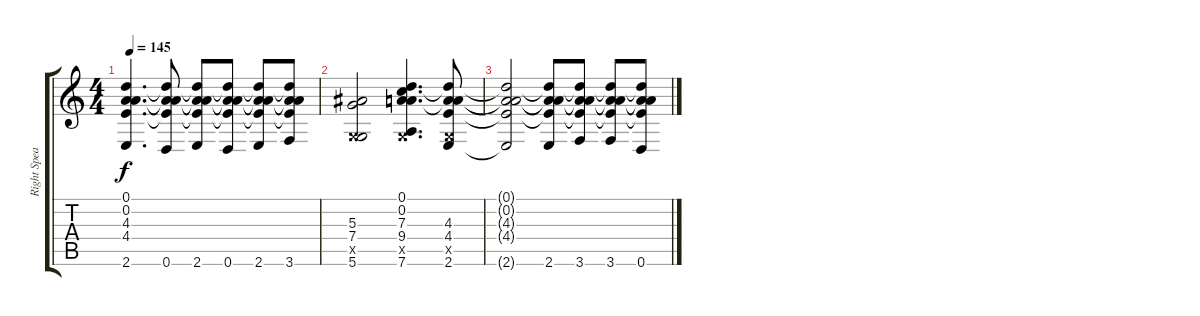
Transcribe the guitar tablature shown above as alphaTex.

\track ("Right Speaker 1" "Right Spea") {instrument distortionguitar}
\staff {score tabs}
\tuning (D4 A3 F3 C3 G2 D2) {hide}
\ts (4 4)
\tempo 145
\clef g2
\ks c
(0.1{t} 0.2{t} 4.3{t} 4.4{t} 2.6{t}).4{d dy f} (0.1{t} 0.2{t} 4.3{t} 4.4{t} 0.6).8 (0.1{t} 0.2{t} 4.3{t} 4.4{t} 2.6).8 (0.1{t} 0.2{t} 4.3{t} 4.4{t} 0.6).8 (0.1{t} 0.2{t} 4.3{t} 4.4{t} 2.6).8 (0.1{t} 0.2{t} 4.3{t} 4.4{t} 3.6).8 |
(5.3 7.4 0.5{x} 5.6).2 (0.1 0.2 7.3 9.4 0.5{x} 7.6).4{d} (0.1{t} 0.2{t} 4.3 4.4 0.5{x} 2.6).8 |
(0.1{t} 0.2{t} 4.3{t} 4.4{t} 2.6{t}).2 (0.1{t} 0.2{t} 4.3{t} 4.4{t} 2.6).8 (0.1{t} 0.2{t} 4.3{t} 4.4{t} 3.6).8 (0.1{t} 0.2{t} 4.3{t} 4.4{t} 3.6).8 (0.1{t} 0.2{t} 4.3{t} 4.4{t} 0.6).8
